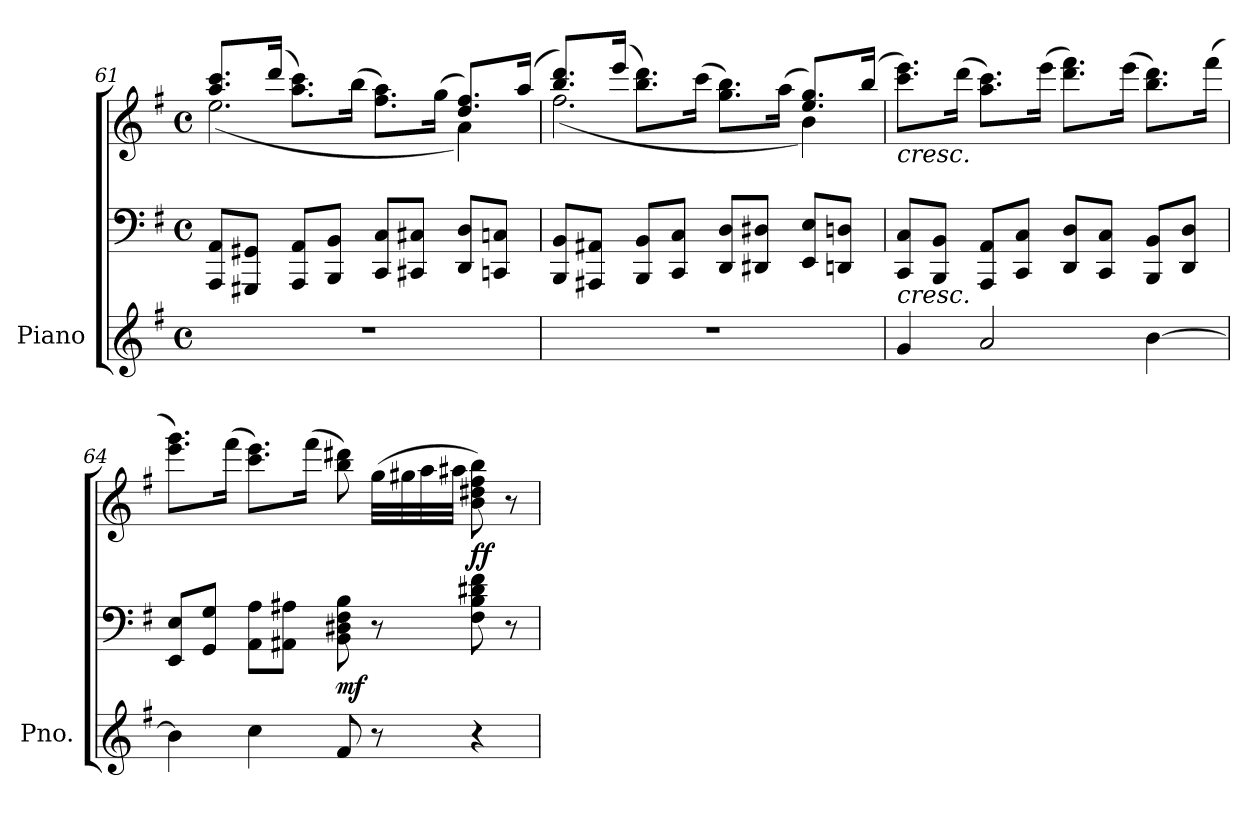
**kern	**kern	**kern	**dynam
*part1	*part1	*part1	*part1
*staff3	*staff2	*staff1	*staff1/2/3
*I"Piano	*	*	*
*I'Pno.	*	*	*
*clefG2	*clefF4	*clefG2	*
*k[f#]	*k[f#]	*k[f#]	*
*M4/4	*M4/4	*M4/4	*
*met(c)	*met(c)	*met(c)	*
=61	=61	=61	=61
*	*	*^	*
!	!	!	!	!LO:DY:b=3
!	!	!	!	!LO:DY:n=1:b=2
1r	8AAA/ 8AA/L	8.aa/ 8.ccc/L	(<2.ee\	mf mp
.	8GGG#X/ 8GG#X/J	.	.	.
.	.	(>16ddd/Jk	.	.
.	8AAA/ 8AA/L	8.aa\ 8.ccc\L)	.	.
.	8BBB/ 8BB/J	.	.	.
.	.	(>16bb\Jk	.	.
.	8CC/ 8C/L	8.ff#\ 8.aa\L)	.	.
.	8CC#X/ 8C#X/J	.	.	.
.	.	(>16gg\Jk	.	.
.	8DD/ 8D/L	8.dd/ 8.ff#/L)	4a\)	.
.	8CCn/ 8Cn/J	.	.	.
.	.	(>16aa/Jk	.	.
=62	=62	=62	=62	=62
1r	8BBB/ 8BB/L	8.bb/ 8.ddd/L)	(<2.ff#\	.
.	8AAA#X/ 8AA#X/J	.	.	.
.	.	(>16eee/Jk	.	.
.	8BBB/ 8BB/L	8.bb\ 8.ddd\L)	.	.
.	8CC/ 8C/J	.	.	.
.	.	(>16ccc\Jk	.	.
.	8DD/ 8D/L	8.gg\ 8.bb\L)	.	.
.	8DD#X/ 8D#X/J	.	.	.
.	.	(>16aa\Jk	.	.
.	8EE/ 8E/L	8.ee/ 8.gg/L)	4b\)	.
.	8DDn/ 8Dn/J	.	.	.
.	.	(>16bb/Jk	.	.
*	*	*v	*v	*
!!LO:LB:g=z
=63	=63	=63	=63
!	!	!LO:TX:b:i:t=cresc.	!
!	!LO:TX:b:i:t=cresc.	!	!
4g/	8CC/ 8C/L	8.ccc\ 8.eee\L)	.
.	8BBB/ 8BB/J	.	.
.	.	(>16ddd\Jk	.
2a/	8AAA/ 8AA/L	8.aa\ 8.ccc\L)	.
.	8CC/ 8C/J	.	.
.	.	(>16eee\Jk	.
.	8DD/ 8D/L	8.ddd\ 8.fff#\L)	.
.	8CC/ 8C/J	.	.
.	.	(>16eee\Jk	.
[4b\	8BBB/ 8BB/L	8.bb\ 8.ddd\L)	.
.	8DD/ 8D/J	.	.
.	.	(>16fff#\Jk	.
=64	=64	=64	=64
4b\]	8EE/ 8E/L	8.eee\ 8.ggg\L)	.
.	8GG/ 8G/J	.	.
.	.	(>16fff#\Jk	.
4cc\	8AA\ 8A\L	8.ccc\ 8.eee\L)	.
.	8AA#X\ 8A#X\J	.	.
.	.	(>16fff#\Jk	.
!	!	!	!LO:DY:b=2
8f#/	8BB\ 8D#X\ 8F#\ 8B\	8bb\ 8ddd#X\)	mf
8r	8r	(>32gg!\LLL	.
.	.	32gg#X!\	.
.	.	32aa!\	.
.	.	32aa#X!\JJJ	.
!	!	!	!LO:DY:b
4r	8F#\ 8B\ 8d#X\ 8f#\	8b\ 8dd#X\ 8ff#\ 8bb\)	ff
.	8r	8r	.
=	=	=	=
*-	*-	*-	*-
